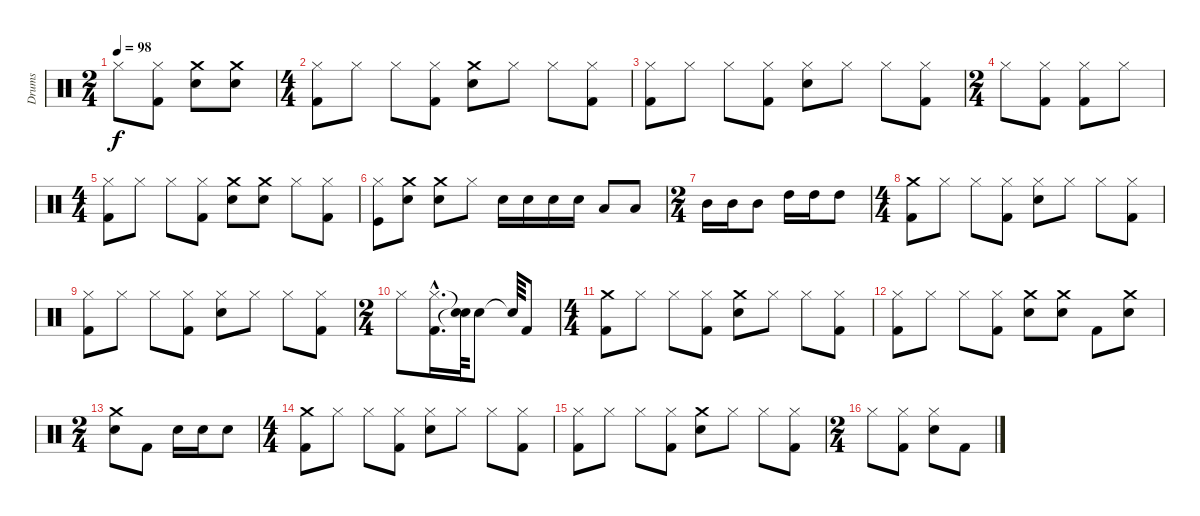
\track ("Drums" "Drums") {instrument percussion}
\staff {score}
\articulation defaults
\ts (2 4)
\tempo 98
\clef neutral
\ks c "Hi-Hat (closed)".8{dy f}
("Kick (hit) 2" "Hi-Hat (closed)").8 ("Crash medium (hit)" "Snare (hit) 2").8 ("Crash medium (hit)" "Snare (hit) 2").8 |
\ts (4 4)
("Kick (hit) 2" "Hi-Hat (closed)").8 "Hi-Hat (closed)".8 "Hi-Hat (closed)".8 ("Kick (hit) 2" "Hi-Hat (closed)").8 ("Crash medium (hit)" "Snare (hit) 2").8 "Hi-Hat (closed)".8 "Hi-Hat (closed)".8 ("Kick (hit) 2" "Hi-Hat (closed)").8 |
("Hi-Hat (closed)" "Kick (hit) 2").8 "Hi-Hat (closed)".8 "Hi-Hat (closed)".8 ("Kick (hit) 2" "Hi-Hat (closed)").8 ("Snare (hit) 2" "Hi-Hat (closed)").8 "Hi-Hat (closed)".8 "Hi-Hat (closed)".8 ("Kick (hit) 2" "Hi-Hat (closed)").8 |
\ts (2 4)
"Hi-Hat (closed)".8 ("Hi-Hat (closed)" "Kick (hit) 2").8 ("Hi-Hat (closed)" "Kick (hit) 2").8 "Hi-Hat (closed)".8 |
\ts (4 4)
("Hi-Hat (closed)" "Kick (hit) 2").8 "Hi-Hat (closed)".8 "Hi-Hat (closed)".8 ("Kick (hit) 2" "Hi-Hat (closed)").8 ("Crash medium (hit)" "Snare (hit) 2").8 ("Crash medium (hit)" "Snare (hit) 2").8 "Hi-Hat (closed)".8 ("Kick (hit) 2" "Hi-Hat (closed)").8 |
("Hi-Hat (closed)" "Kick (hit)").8 ("Crash medium (hit)" "Snare (hit) 2").8 ("Crash medium (hit)" "Snare (hit) 2").8 "Hi-Hat (closed)".8 "Snare (hit) 2".16 "Snare (hit) 2".16 "Snare (hit) 2".16 "Snare (hit) 2".16 "Low Tom (hit)".8 "Low Tom (hit)".8 |
\ts (2 4)
"Mid Tom (hit)".16 "Mid Tom (hit)".16 "Mid Tom (hit)".8 "High Tom (hit)".16 "High Tom (hit)".16 "High Tom (hit)".8 |
\ts (4 4)
("Kick (hit) 2" "Crash medium (hit)").8 "Hi-Hat (closed)".8 "Hi-Hat (closed)".8 ("Kick (hit) 2" "Hi-Hat (closed)").8 ("Snare (hit) 2" "Hi-Hat (closed)").8 "Hi-Hat (closed)".8 "Hi-Hat (closed)".8 ("Kick (hit) 2" "Hi-Hat (closed)").8 |
("Kick (hit) 2" "Hi-Hat (closed)").8 "Hi-Hat (closed)".8 "Hi-Hat (closed)".8 ("Kick (hit) 2" "Hi-Hat (closed)").8 ("Hi-Hat (closed)" "Snare (hit) 2").8 "Hi-Hat (closed)".8 "Hi-Hat (closed)".8 ("Kick (hit) 2" "Hi-Hat (closed)").8 |
\ts (2 4)
"Hi-Hat (closed)".8 ("Kick (hit) 2"{hac} "Hi-Hat (closed)"{hac}).16{d} ("Snare (hit)"{t} "Snare (hit)"{t}).64 "Snare (hit) 2".8 "Snare (hit)"{t}.64 "Kick (hit) 2".8 |
\ts (4 4)
("Crash medium (hit)" "Kick (hit) 2").8 "Hi-Hat (closed)".8 "Hi-Hat (closed)".8 ("Kick (hit) 2" "Hi-Hat (closed)").8 ("Crash medium (hit)" "Snare (hit) 2").8 "Hi-Hat (closed)".8 "Hi-Hat (closed)".8 ("Kick (hit) 2" "Hi-Hat (closed)").8 |
("Hi-Hat (closed)" "Kick (hit) 2").8 "Hi-Hat (closed)".8 "Hi-Hat (closed)".8 ("Hi-Hat (closed)" "Kick (hit) 2").8 ("Crash medium (hit)" "Snare (hit) 2").8 ("Crash medium (hit)" "Snare (hit) 2").8 "Kick (hit) 2".8 ("Crash medium (hit)" "Snare (hit) 2").8 |
\ts (2 4)
("Snare (hit) 2" "Crash medium (hit)").8 "Kick (hit) 2".8 "Snare (hit) 2".16 "Snare (hit) 2".16 "Snare (hit) 2".8 |
\ts (4 4)
("Kick (hit) 2" "Crash medium (hit)").8 "Hi-Hat (closed)".8 "Hi-Hat (closed)".8 ("Kick (hit) 2" "Hi-Hat (closed)").8 ("Snare (hit) 2" "Hi-Hat (closed)").8 "Hi-Hat (closed)".8 "Hi-Hat (closed)".8 ("Kick (hit) 2" "Hi-Hat (closed)").8 |
("Hi-Hat (closed)" "Kick (hit) 2").8 "Hi-Hat (closed)".8 "Hi-Hat (closed)".8 ("Hi-Hat (closed)" "Kick (hit) 2").8 ("Crash medium (hit)" "Snare (hit) 2").8 "Hi-Hat (closed)".8 "Hi-Hat (closed)".8 ("Hi-Hat (closed)" "Kick (hit) 2").8 |
\ts (2 4)
"Hi-Hat (closed)".8 ("Kick (hit) 2" "Hi-Hat (closed)").8 ("Snare (hit) 2" "Hi-Hat (closed)").8 "Kick (hit) 2".8
